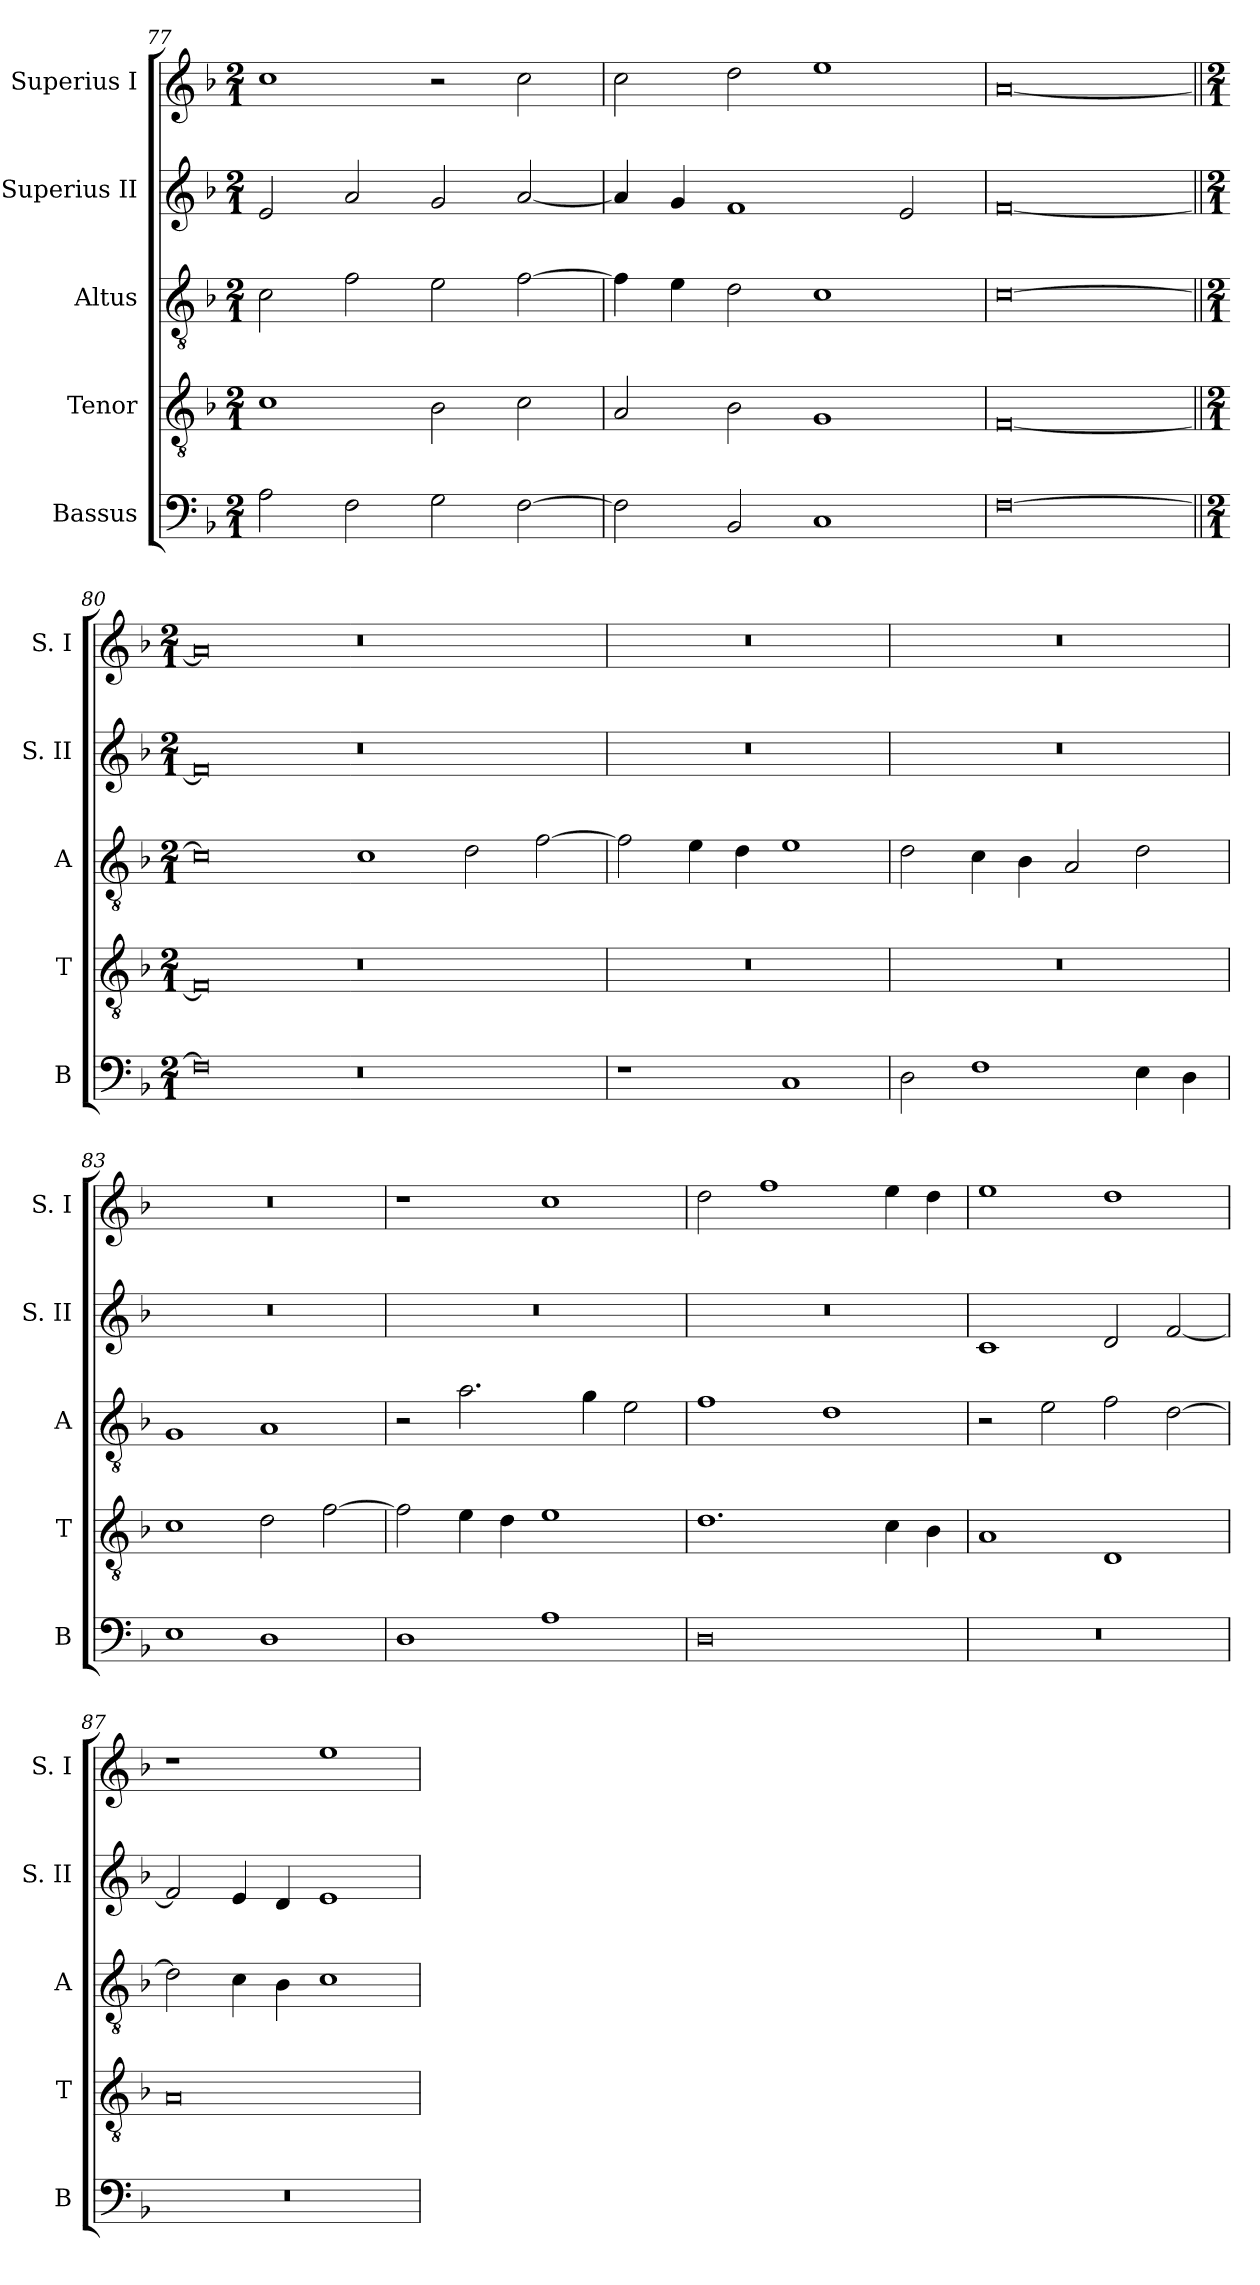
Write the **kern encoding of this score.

**kern	**kern	**kern	**kern	**kern
*part5	*part4	*part3	*part2	*part1
*staff5	*staff4	*staff3	*staff2	*staff1
*I"Bassus	*I"Tenor	*I"Altus	*I"Superius II	*I"Superius I
*I'B	*I'T	*I'A	*I'S. II	*I'S. I
*clefF4	*clefGv2	*clefGv2	*clefG2	*clefG2
*k[b-]	*k[b-]	*k[b-]	*k[b-]	*k[b-]
*F:	*F:	*F:	*F:	*F:
*M2/1	*M2/1	*M2/1	*M2/1	*M2/1
=77	=77	=77	=77	=77
2A	1c	2c	2e	1cc
2F	.	2f	2a	.
2G	2B-	2e	2g	2r
[2F	2c	[2f	[2a	2cc
=78	=78	=78	=78	=78
2F]	2A	4f]	4a]	2cc
.	.	4e	4g	.
2BB-	2B-	2d	1f	2dd
1C	1G	1c	.	1ee
.	.	.	2e	.
=79	=79	=79	=79	=79
[0F	[0F	[0c	[0f	[0a
=80||	=80||	=80||	=80||	=80||
*M2/1	*M2/1	*M2/1	*M2/1	*M2/1
0F]	0F]	0c]	0f]	0a]
0r	0r	1c	0r	0r
.	.	2d	.	.
.	.	[2f	.	.
=81	=81	=81	=81	=81
1r	0r	2f]	0r	0r
.	.	4e	.	.
.	.	4d	.	.
1C	.	1e	.	.
=82	=82	=82	=82	=82
2D	0r	2d	0r	0r
1F	.	4c	.	.
.	.	4B-	.	.
.	.	2A	.	.
4E	.	2d	.	.
4D	.	.	.	.
=83	=83	=83	=83	=83
1E	1c	1G	0r	0r
1D	2d	1A	.	.
.	[2f	.	.	.
=84	=84	=84	=84	=84
1D	2f]	2r	0r	1r
.	4e	2.a	.	.
.	4d	.	.	.
1A	1e	.	.	1cc
.	.	4g	.	.
.	.	2e	.	.
=85	=85	=85	=85	=85
0D	1.d	1f	0r	2dd
.	.	.	.	1ff
.	.	1d	.	.
.	4c	.	.	4ee
.	4B-	.	.	4dd
=86	=86	=86	=86	=86
0r	1A	2r	1c	1ee
.	.	2e	.	.
.	1D	2f	2d	1dd
.	.	[2d	[2f	.
=87	=87	=87	=87	=87
0r	0A	2d]	2f]	1r
.	.	4c	4e	.
.	.	4B-	4d	.
.	.	1c	1e	1ee
=	=	=	=	=
*-	*-	*-	*-	*-
